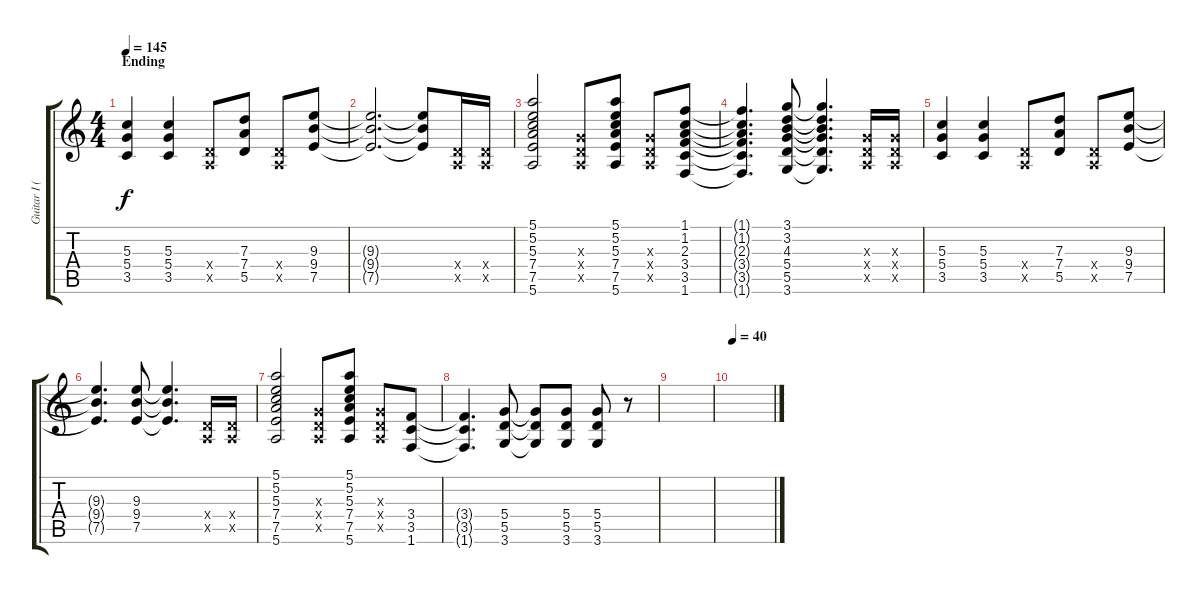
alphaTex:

\track ("Guitar I (Hirasawa Yui)" "Guitar I (") {instrument overdrivenguitar}
\staff {score tabs}
\tuning (E4 B3 G3 D3 A2 E2) {hide}
\ts (4 4)
\section ("" "Ending")
\tempo 145
\clef g2
\ks c
(5.3 5.4 3.5).4{dy f} (5.3 5.4 3.5).4 (0.4{x} 0.5{x}).8 (7.3 7.4 5.5).8 (0.4{x} 0.5{x}).8 (9.3 9.4 7.5).8 |
(9.3{t} 9.4{t} 7.5{t}).2{d} (9.3{t} 9.4{t} 7.5{t}).8 (0.4{x} 0.5{x}).16 (0.4{x} 0.5{x}).16 |
(5.1 5.2 5.3 7.4 7.5 5.6).2 (0.3{x} 0.4{x} 0.5{x}).8 (5.1 5.2 5.3 7.4 7.5 5.6).8 (0.3{x} 0.4{x} 0.5{x}).8 (1.1 1.2 2.3 3.4 3.5 1.6).8 |
(1.1{t} 1.2{t} 2.3{t} 3.4{t} 3.5{t} 1.6{t}).4{d} (3.1 3.2 4.3 5.4 5.5 3.6).8 (3.1{t} 3.2{t} 4.3{t} 5.4{t} 5.5{t} 3.6{t}).4{d} (0.3{x} 0.4{x} 0.5{x}).16 (0.3{x} 0.4{x} 0.5{x}).16 |
(5.3 5.4 3.5).4 (5.3 5.4 3.5).4 (0.4{x} 0.5{x}).8 (7.3 7.4 5.5).8 (0.4{x} 0.5{x}).8 (9.3 9.4 7.5).8 |
(9.3{t} 9.4{t} 7.5{t}).4{d} (9.3 9.4 7.5).8 (9.3{t} 9.4{t} 7.5{t}).4{d} (0.4{x} 0.5{x}).16 (0.4{x} 0.5{x}).16 |
(5.1 5.2 5.3 7.4 7.5 5.6).2 (0.3{x} 0.4{x} 0.5{x}).8 (5.1 5.2 5.3 7.4 7.5 5.6).8 (0.3{x} 0.4{x} 0.5{x}).8 (3.4 3.5 1.6).8 |
(3.4{t} 3.5{t} 1.6{t}).4{d} (5.4 5.5 3.6).8 (5.4{t} 5.5{t} 3.6{t}).8 (5.4 5.5 3.6).8 (5.4 5.5 3.6).8 r.8 |
|
\tempo 40
